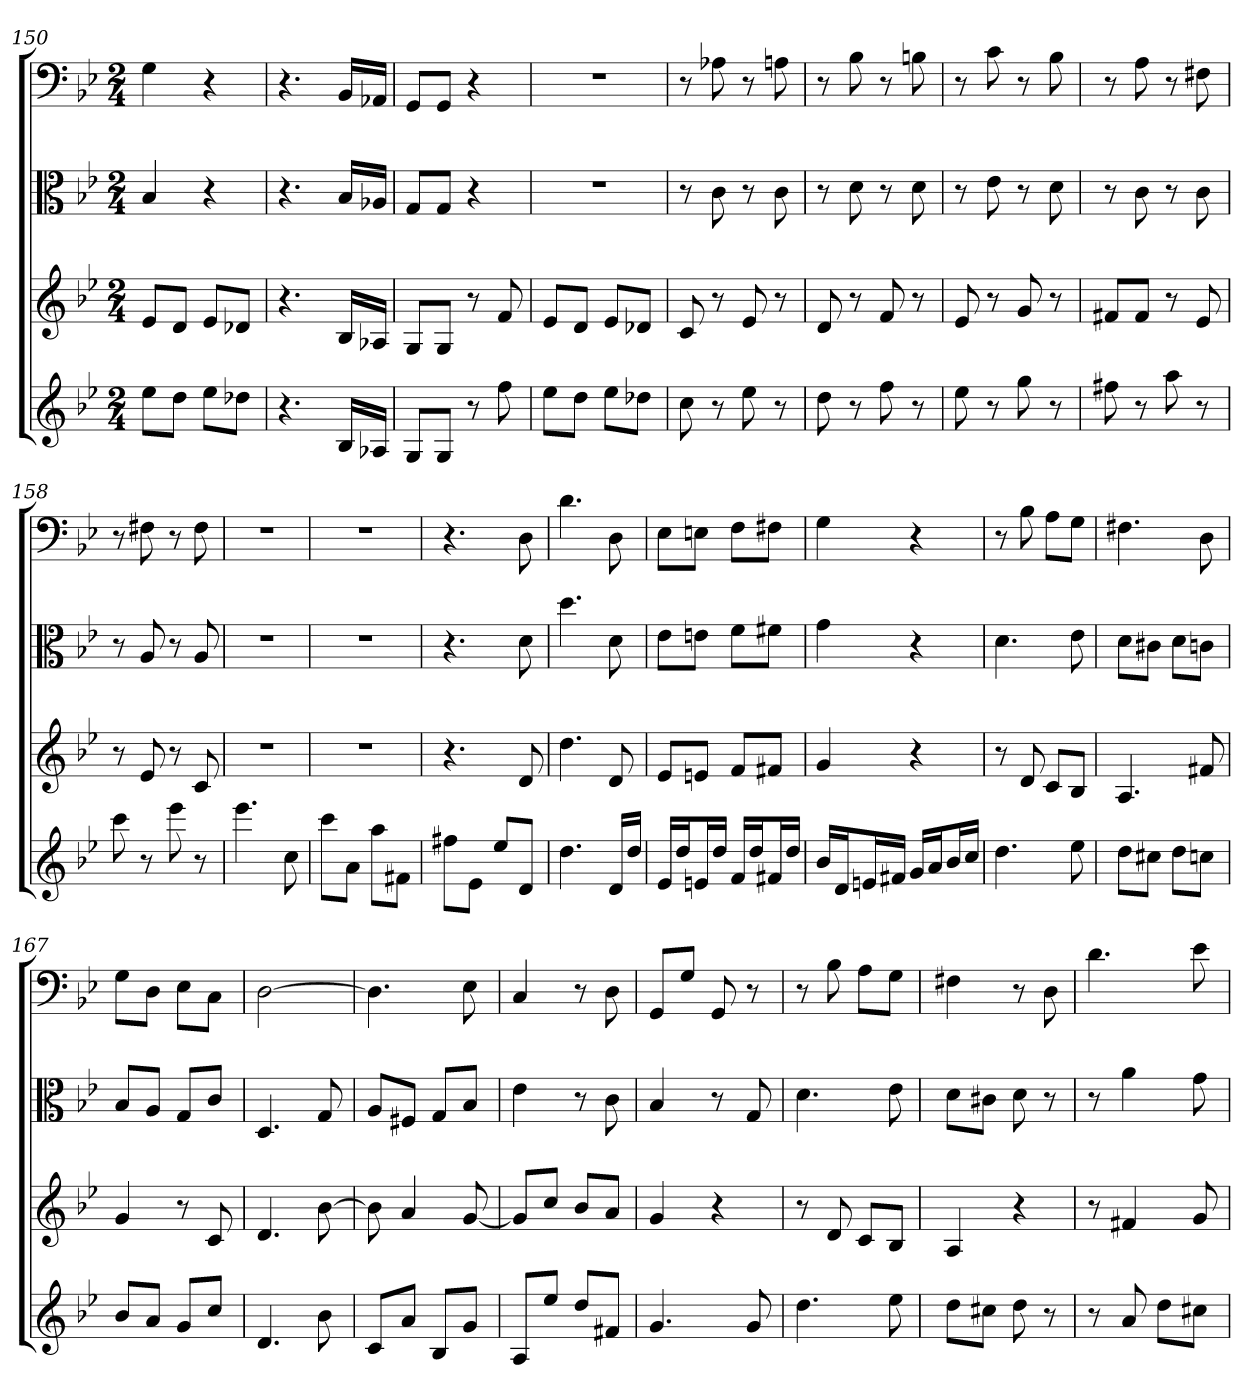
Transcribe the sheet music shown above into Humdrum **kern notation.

**kern	**kern	**kern	**kern
*part4	*part3	*part2	*part1
*staff4	*staff3	*staff2	*staff1
*	*	*clefC3	*clefF4
*k[b-e-]	*k[b-e-]	*k[b-e-]	*k[b-e-]
*g:	*g:	*g:	*g:
*M2/4	*M2/4	*M2/4	*M2/4
=150	=150	=150	=150
8ee-L	8e-L	4B-	4G
8ddJ	8dJ	.	.
8ee-L	8e-L	4r	4r
8dd-XJ	8d-XJ	.	.
=151	=151	=151	=151
4.r	4.r	4.r	4.r
16B-LL	16B-LL	16B-/LL	16BB-/LL
16A-XJJ	16A-XJJ	16A-X/JJ	16AA-X/JJ
=152	=152	=152	=152
8GL	8GL	8G/L	8GG/L
8GJ	8GJ	8G/J	8GG/J
8r	8r	4r	4r
8ff	8f	.	.
=153	=153	=153	=153
8ee-L	8e-L	2r	2r
8ddJ	8dJ	.	.
8ee-L	8e-L	.	.
8dd-XJ	8d-XJ	.	.
=154	=154	=154	=154
8cc	8c	8r	8r
8r	8r	8c	8A-X
8ee-	8e-	8r	8r
8r	8r	8c	8An
=155	=155	=155	=155
8dd	8d	8r	8r
8r	8r	8d	8B-
8ff	8f	8r	8r
8r	8r	8d	8Bn
=156	=156	=156	=156
8ee-	8e-	8r	8r
8r	8r	8e-	8c
8gg	8g	8r	8r
8r	8r	8d	8B-
=157	=157	=157	=157
8ff#X	8f#XL	8r	8r
8r	8f#J	8c	8A
8aa	8r	8r	8r
8r	8e-	8c	8F#X
=158	=158	=158	=158
8ccc	8r	8r	8r
8r	8e-	8A	8F#X
8eee-	8r	8r	8r
8r	8c	8A	8F#
=159	=159	=159	=159
4.eee-	2r	2r	2r
8cc	.	.	.
=160	=160	=160	=160
8cccL	2r	2r	2r
8aJ	.	.	.
8aaL	.	.	.
8f#XJ	.	.	.
=161	=161	=161	=161
8ff#XL	4.r	4.r	4.r
8e-J	.	.	.
8ee-L	.	.	.
8dJ	8d	8d	8D
=162	=162	=162	=162
4.dd	4.dd	4.dd	4.d
16dLL	8d	8d	8D
16ddJJ	.	.	.
=163	=163	=163	=163
16e-LL	8e-L	8e-\L	8E-\L
16ddJ	.	.	.
16enL	8enJ	8en\J	8En\J
16ddJJ	.	.	.
16fLL	8fL	8f\L	8F\L
16ddJ	.	.	.
16f#XL	8f#XJ	8f#X\J	8F#X\J
16ddJJ	.	.	.
=164	=164	=164	=164
16b-LL	4g	4g	4G
16dJ	.	.	.
16enL	.	.	.
16f#XJJ	.	.	.
16gLL	4r	4r	4r
16aJ	.	.	.
16b-L	.	.	.
16ccJJ	.	.	.
=165	=165	=165	=165
4.dd	8r	4.d	8r
.	8d	.	8B-
.	8cL	.	8A\L
8ee-	8B-J	8e-	8G\J
=166	=166	=166	=166
8ddL	4.A	8d\L	4.F#X
8cc#XJ	.	8c#X\J	.
8ddL	.	8d\L	.
8ccnJ	8f#X	8cn\J	8D
=167	=167	=167	=167
8b-L	4g	8B-/L	8G\L
8aJ	.	8A/J	8D\J
8gL	8r	8G/L	8E-\L
8ccJ	8c	8c/J	8C\J
=168	=168	=168	=168
4.d	4.d	4.D	[2D
8b-	[8b-	8G	.
=169	=169	=169	=169
8cL	8b-]	8A/L	4.D]
8aJ	4a	8F#X/J	.
8B-L	.	8G/L	.
8gJ	[8g	8B-/J	8E-
=170	=170	=170	=170
8AL	8gL]	4e-	4C
8ee-J	8ccJ	.	.
8ddL	8b-L	8r	8r
8f#XJ	8aJ	8c	8D
=171	=171	=171	=171
4.g	4g	4B-	8GG/L
.	.	.	8G/J
.	4r	8r	8GG
8g	.	8G	8r
=172	=172	=172	=172
4.dd	8r	4.d	8r
.	8d	.	8B-
.	8cL	.	8A\L
8ee-	8B-J	8e-	8G\J
=173	=173	=173	=173
8ddL	4A	8d\L	4F#X
8cc#XJ	.	8c#X\J	.
8dd	4r	8d	8r
8r	.	8r	8D
=174	=174	=174	=174
8r	8r	8r	4.d
8a	4f#X	4a	.
8ddL	.	.	.
8cc#XJ	8g	8g	8e-
=	=	=	=
*-	*-	*-	*-
